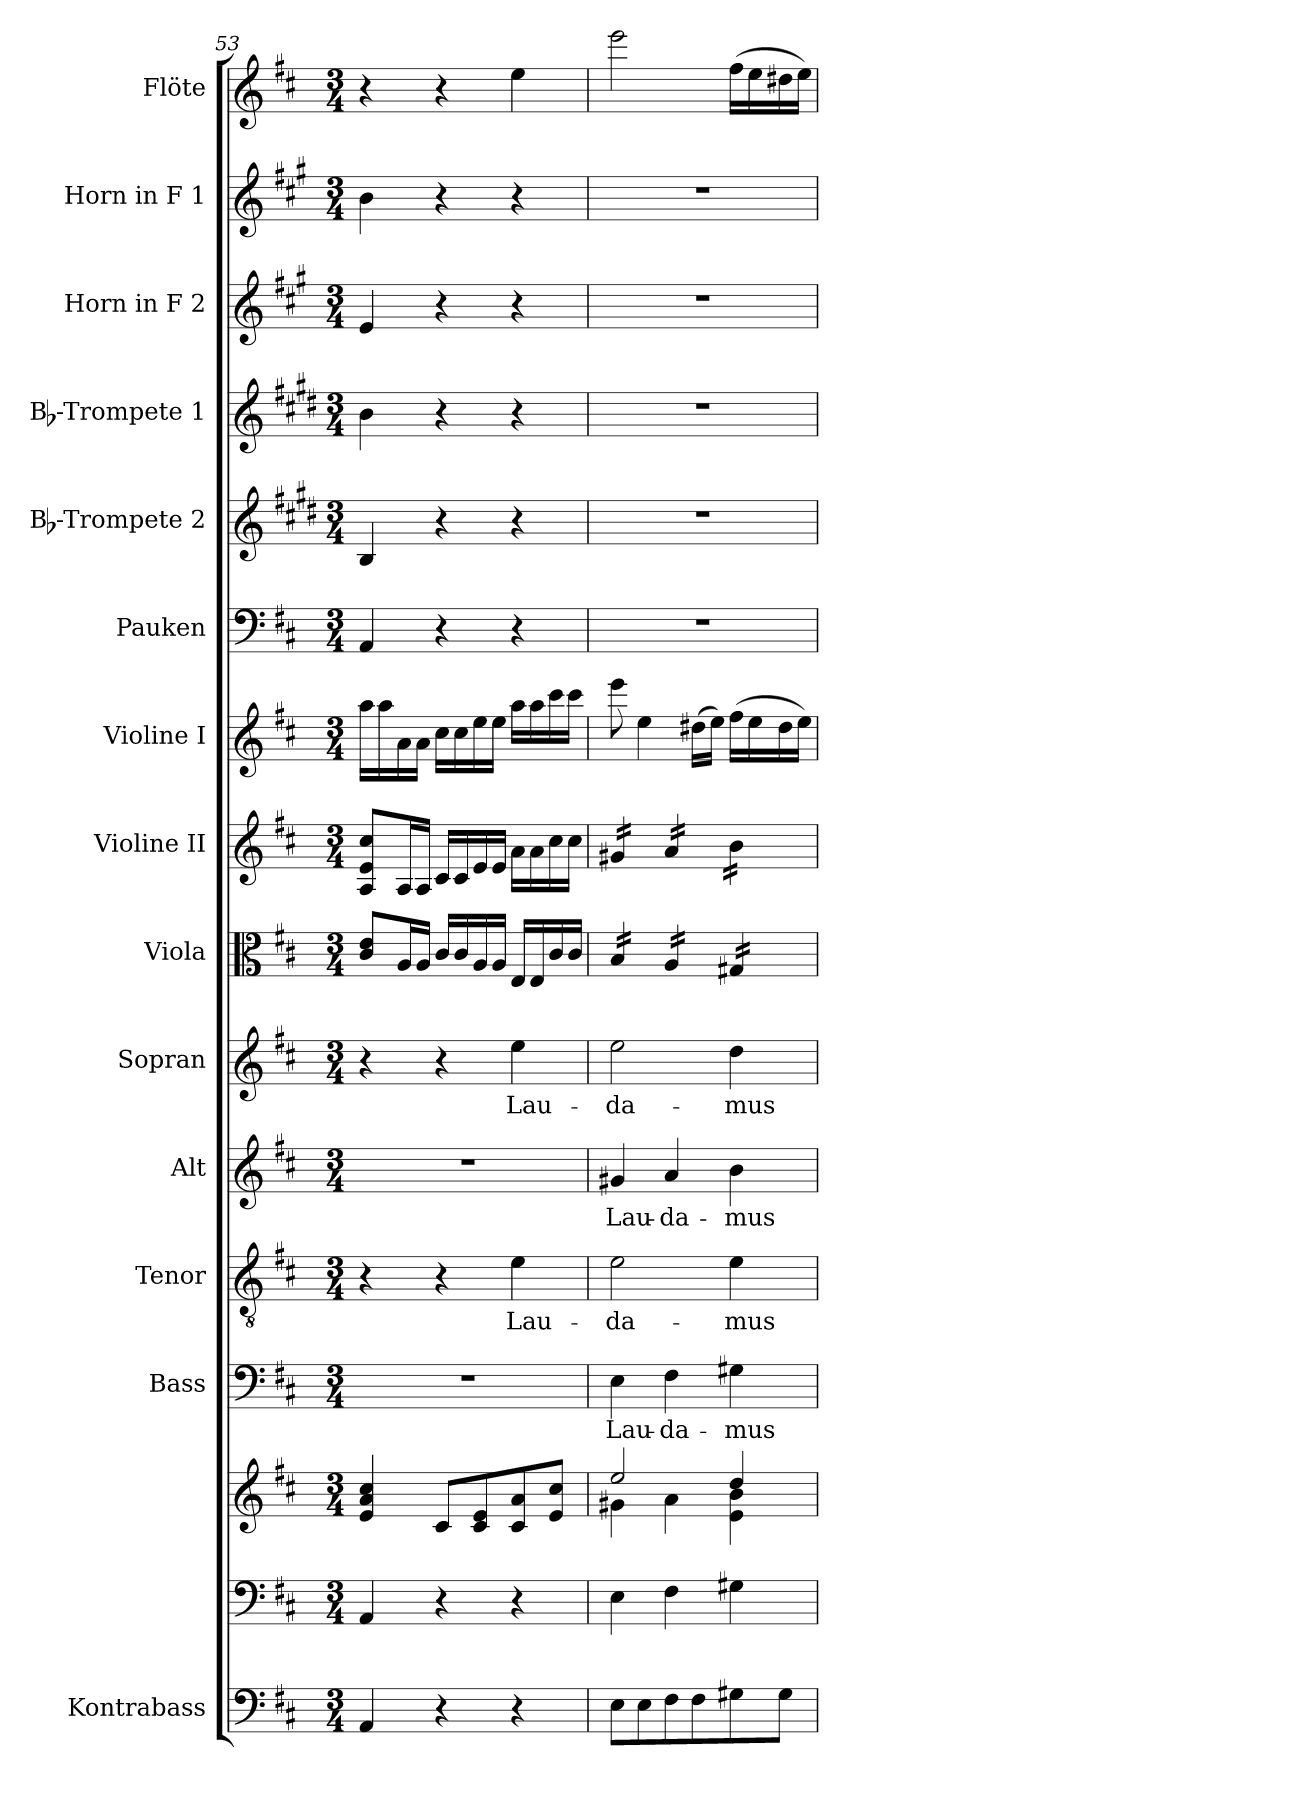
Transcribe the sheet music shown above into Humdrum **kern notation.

**kern	**kern	**kern	**kern	**text	**kern	**text	**kern	**text	**kern	**text	**kern	**kern	**kern	**kern	**kern	**kern	**kern	**kern	**kern
*part15	*part14	*part14	*part13	*part13	*part12	*part12	*part11	*part11	*part10	*part10	*part9	*part8	*part7	*part6	*part5	*part4	*part3	*part2	*part1
*staff16	*staff15	*staff14	*staff13	*staff13	*staff12	*staff12	*staff11	*staff11	*staff10	*staff10	*staff9	*staff8	*staff7	*staff6	*staff5	*staff4	*staff3	*staff2	*staff1
*I"Kontrabass	*	*	*I"Bass	*	*I"Tenor	*	*I"Alt	*	*I"Sopran	*	*I"Viola	*I"Violine II	*I"Violine I	*I"Pauken	*I"Bb-Trompete 2	*I"Bb-Trompete 1	*I"Horn in F 2	*I"Horn in F 1	*I"Flöte
*I'Kb.	*	*	*I'B.	*	*I'T.	*	*I'A.	*	*I'S.	*	*I'Vla.	*I'Vl. II	*I'Vl. I	*I'Pk.	*I'Bb Trp. 2	*I'Bb Trp. 1	*	*	*I'Fl.
*clefF4	*clefF4	*clefG2	*clefF4	*	*clefGv2	*	*clefG2	*	*clefG2	*	*clefC3	*clefG2	*clefG2	*clefF4	*clefG2	*clefG2	*clefG2	*clefG2	*clefG2
*ITrd7c12	*	*	*	*	*	*	*	*	*	*	*	*	*	*	*ITrd1c2	*ITrd1c2	*ITrd4c7	*ITrd4c7	*
*k[f#c#]	*k[f#c#]	*k[f#c#]	*k[f#c#]	*	*k[f#c#]	*	*k[f#c#]	*	*k[f#c#]	*	*k[f#c#]	*k[f#c#]	*k[f#c#]	*k[f#c#]	*k[f#c#]	*k[f#c#]	*k[f#c#]	*k[f#c#]	*k[f#c#]
*D:	*D:	*D:	*D:	*	*D:	*	*D:	*	*D:	*	*D:	*D:	*D:	*D:	*D:	*D:	*D:	*D:	*D:
*M3/4	*M3/4	*M3/4	*M3/4	*	*M3/4	*	*M3/4	*	*M3/4	*	*M3/4	*M3/4	*M3/4	*M3/4	*M3/4	*M3/4	*M3/4	*M3/4	*M3/4
=53	=53	=53	=53	=53	=53	=53	=53	=53	=53	=53	=53	=53	=53	=53	=53	=53	=53	=53	=53
4AAA/	4AA/	4e/ 4a/ 4cc#/	2.r	.	4r	.	2.r	.	4r	.	8c#/ 8e/L	8A/ 8e/ 8cc#/L	16aa\LL	4AA/	4A/	4a\	4A/	4e\	4r
.	.	.	.	.	.	.	.	.	.	.	.	.	16aa\	.	.	.	.	.	.
.	.	.	.	.	.	.	.	.	.	.	16A/L	16A/L	16a\	.	.	.	.	.	.
.	.	.	.	.	.	.	.	.	.	.	16A/JJ	16A/JJ	16a\JJ	.	.	.	.	.	.
4r	4r	8c#/L	.	.	4r	.	.	.	4r	.	16c#/LL	16c#/LL	16cc#\LL	4r	4r	4r	4r	4r	4r
.	.	.	.	.	.	.	.	.	.	.	16c#/	16c#/	16cc#\	.	.	.	.	.	.
.	.	8c#/ 8e/	.	.	.	.	.	.	.	.	16A/	16e/	16ee\	.	.	.	.	.	.
.	.	.	.	.	.	.	.	.	.	.	16A/JJ	16e/JJ	16ee\JJ	.	.	.	.	.	.
!	!	!	!	!	!	!LO:LY:b	!	!	!	!LO:LY:b	!	!	!	!	!	!	!	!	!
4r	4r	8c#/ 8a/	.	.	4e\	Lau-	.	.	4ee\	Lau-	16E/LL	16a\LL	16aa\LL	4r	4r	4r	4r	4r	4ee\
.	.	.	.	.	.	.	.	.	.	.	16E/	16a\	16aa\	.	.	.	.	.	.
.	.	8e/ 8cc#/J	.	.	.	.	.	.	.	.	16c#/	16cc#\	16ccc#\	.	.	.	.	.	.
.	.	.	.	.	.	.	.	.	.	.	16c#/JJ	16cc#\JJ	16ccc#\JJ	.	.	.	.	.	.
=54	=54	=54	=54	=54	=54	=54	=54	=54	=54	=54	=54	=54	=54	=54	=54	=54	=54	=54	=54
*	*	*^	*	*	*	*	*	*	*	*	*	*	*	*	*	*	*	*	*
!	!	!	!	!	!LO:LY:b	!	!LO:LY:b	!	!LO:LY:b	!	!LO:LY:b	!	!	!	!	!	!	!	!	!
*	*	*	*	*	*	*	*	*	*	*	*	*tremolo	*	*	*	*	*	*	*	*
*	*	*	*	*	*	*	*	*	*	*	*	*	*tremolo	*	*	*	*	*	*	*
8EE\L	4E\	2ee/	4g#X\	4E\	Lau-	2e\	-da-	4g#X/	Lau-	2ee\	-da-	16B/LL	16g#X/LL	8eee\	2.r	2.r	2.r	2.r	2.r	2eee\
.	.	.	.	.	.	.	.	.	.	.	.	16B/	16g#X/	.	.	.	.	.	.	.
8EE\	.	.	.	.	.	.	.	.	.	.	.	16B/	16g#X/	4ee\	.	.	.	.	.	.
.	.	.	.	.	.	.	.	.	.	.	.	16B/JJ	16g#X/JJ	.	.	.	.	.	.	.
!	!	!	!	!	!LO:LY:b	!	!	!	!LO:LY:b	!	!	!	!	!	!	!	!	!	!	!
8FF#\	4F#\	.	4a\	4F#\	-da-	.	.	4a/	-da-	.	.	16A/LL	16a/LL	.	.	.	.	.	.	.
.	.	.	.	.	.	.	.	.	.	.	.	16A/	16a/	.	.	.	.	.	.	.
8FF#\	.	.	.	.	.	.	.	.	.	.	.	16A/	16a/	(>16dd#X\LL	.	.	.	.	.	.
.	.	.	.	.	.	.	.	.	.	.	.	16A/JJ	16a/JJ	16ee\JJ)	.	.	.	.	.	.
!	!	!	!	!	!LO:LY:b	!	!LO:LY:b	!	!LO:LY:b	!	!LO:LY:b	!	!	!	!	!	!	!	!	!
8GG#X\	4G#X\	4dd/	4e\ 4b\	4G#X\	-mus	4e\	-mus	4b\	-mus	4dd\	-mus	16G#X/LL	16b\LL	(>16ff#\LL	.	.	.	.	.	(>16ff#\LL
.	.	.	.	.	.	.	.	.	.	.	.	16G#X/	16b\	16ee\	.	.	.	.	.	16ee\
8GG#\J	.	.	.	.	.	.	.	.	.	.	.	16G#X/	16b\	16dd#\	.	.	.	.	.	16dd#X\
.	.	.	.	.	.	.	.	.	.	.	.	16G#X/JJ	16b\JJ	16ee\JJ)	.	.	.	.	.	16ee\JJ)
*	*	*	*	*	*	*	*	*	*	*	*	*	*Xtremolo	*	*	*	*	*	*	*
*	*	*	*	*	*	*	*	*	*	*	*	*Xtremolo	*	*	*	*	*	*	*	*
*	*	*v	*v	*	*	*	*	*	*	*	*	*	*	*	*	*	*	*	*	*
=	=	=	=	=	=	=	=	=	=	=	=	=	=	=	=	=	=	=	=
*-	*-	*-	*-	*-	*-	*-	*-	*-	*-	*-	*-	*-	*-	*-	*-	*-	*-	*-	*-
